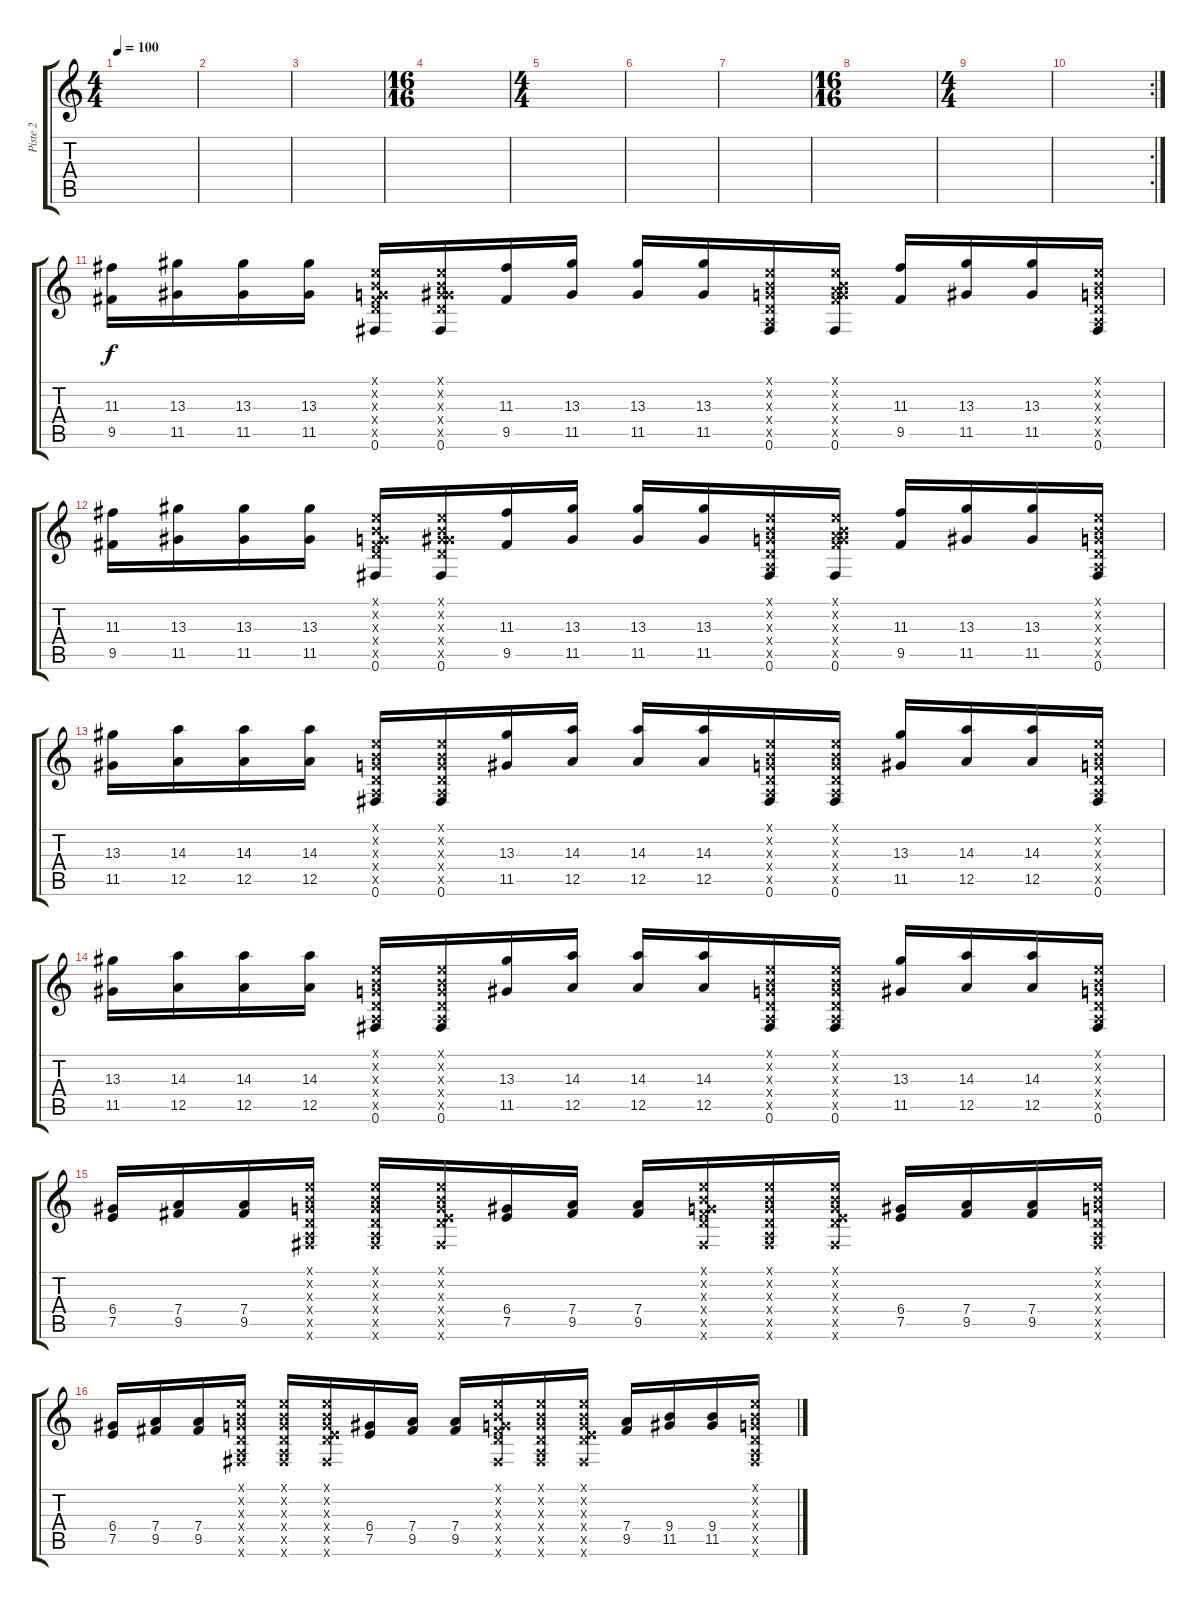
\track ("Piste 2" "Piste 2") {instrument acousticguitarsteel}
\staff {score tabs}
\tuning (E4 B3 G3 D3 A2 Gb2) {hide}
\ts (4 4)
\tempo 100
\clef g2
\ks c
|
|
|
\ts (16 16)
|
\ts (4 4)
|
|
|
\ts (16 16)
|
\ts (4 4)
|
\rc 2
|
(11.3 9.5).16 (13.3 11.5).16 (13.3 11.5).16 (13.3 11.5).16 (0.1{x} 0.2{x} 0.3{x} 0.4{x} 9.5{x} 0.6).16 (0.1{x} 0.2{x} 0.3{x} 0.4{x} 11.5{x} 0.6).16 (11.3 9.5).16 (13.3 11.5).16 (13.3 11.5).16 (13.3 11.5).16 (0.1{x} 0.2{x} 0.3{x} 0.4{x} 0.5{x} 0.6).16 (0.1{x} 0.2{x} 0.3{x} 7.4{x} 9.5{x} 0.6).16 (11.3 9.5).16 (13.3 11.5).16 (13.3 11.5).16 (0.1{x} 0.2{x} 0.3{x} 0.4{x} 0.5{x} 0.6).16 |
(11.3 9.5).16 (13.3 11.5).16 (13.3 11.5).16 (13.3 11.5).16 (0.1{x} 0.2{x} 0.3{x} 0.4{x} 9.5{x} 0.6).16 (0.1{x} 0.2{x} 0.3{x} 0.4{x} 11.5{x} 0.6).16 (11.3 9.5).16 (13.3 11.5).16 (13.3 11.5).16 (13.3 11.5).16 (0.1{x} 0.2{x} 0.3{x} 0.4{x} 0.5{x} 0.6).16 (0.1{x} 0.2{x} 0.3{x} 7.4{x} 9.5{x} 0.6).16 (11.3 9.5).16 (13.3 11.5).16 (13.3 11.5).16 (0.1{x} 0.2{x} 0.3{x} 0.4{x} 0.5{x} 0.6).16 |
(13.3 11.5).16 (14.3 12.5).16 (14.3 12.5).16 (14.3 12.5).16 (0.1{x} 0.2{x} 0.3{x} 0.4{x} 0.5{x} 0.6).16 (0.1{x} 0.2{x} 0.3{x} 0.4{x} 0.5{x} 0.6).16 (13.3 11.5).16 (14.3 12.5).16 (14.3 12.5).16 (14.3 12.5).16 (0.1{x} 0.2{x} 0.3{x} 0.4{x} 0.5{x} 0.6).16 (0.1{x} 0.2{x} 0.3{x} 0.4{x} 0.5{x} 0.6).16 (13.3 11.5).16 (14.3 12.5).16 (14.3 12.5).16 (0.1{x} 0.2{x} 0.3{x} 0.4{x} 0.5{x} 0.6).16 |
(13.3 11.5).16 (14.3 12.5).16 (14.3 12.5).16 (14.3 12.5).16 (0.1{x} 0.2{x} 0.3{x} 0.4{x} 0.5{x} 0.6).16 (0.1{x} 0.2{x} 0.3{x} 0.4{x} 0.5{x} 0.6).16 (13.3 11.5).16 (14.3 12.5).16 (14.3 12.5).16 (14.3 12.5).16 (0.1{x} 0.2{x} 0.3{x} 0.4{x} 0.5{x} 0.6).16 (0.1{x} 0.2{x} 0.3{x} 0.4{x} 0.5{x} 0.6).16 (13.3 11.5).16 (14.3 12.5).16 (14.3 12.5).16 (0.1{x} 0.2{x} 0.3{x} 0.4{x} 0.5{x} 0.6).16 |
(6.4 7.5).16 (7.4 9.5).16 (7.4 9.5).16 (0.1{x} 0.2{x} 0.3{x} 0.4{x} 0.5{x} 0.6{x}).16 (0.1{x} 0.2{x} 0.3{x} 0.4{x} 0.5{x} 0.6{x}).16 (0.1{x} 0.2{x} 0.3{x} 0.4{x} 7.5{x} 0.6{x}).16 (6.4 7.5).16 (7.4 9.5).16 (7.4 9.5).16 (0.1{x} 0.2{x} 0.3{x} 0.4{x} 9.5{x} 0.6{x}).16 (0.1{x} 0.2{x} 0.3{x} 0.4{x} 0.5{x} 0.6{x}).16 (0.1{x} 0.2{x} 0.3{x} 0.4{x} 7.5{x} 0.6{x}).16 (6.4 7.5).16 (7.4 9.5).16 (7.4 9.5).16 (0.1{x} 0.2{x} 0.3{x} 0.4{x} 0.5{x} 0.6{x}).16 |
(6.4 7.5).16 (7.4 9.5).16 (7.4 9.5).16 (0.1{x} 0.2{x} 0.3{x} 0.4{x} 0.5{x} 0.6{x}).16 (0.1{x} 0.2{x} 0.3{x} 0.4{x} 0.5{x} 0.6{x}).16 (0.1{x} 0.2{x} 0.3{x} 0.4{x} 7.5{x} 0.6{x}).16 (6.4 7.5).16 (7.4 9.5).16 (7.4 9.5).16 (0.1{x} 0.2{x} 0.3{x} 0.4{x} 9.5{x} 0.6{x}).16 (0.1{x} 0.2{x} 0.3{x} 0.4{x} 0.5{x} 0.6{x}).16 (0.1{x} 0.2{x} 0.3{x} 0.4{x} 7.5{x} 0.6{x}).16 (7.4 9.5).16 (9.4 11.5).16 (9.4 11.5).16 (0.1{x} 0.2{x} 0.3{x} 0.4{x} 0.5{x} 0.6{x}).16
